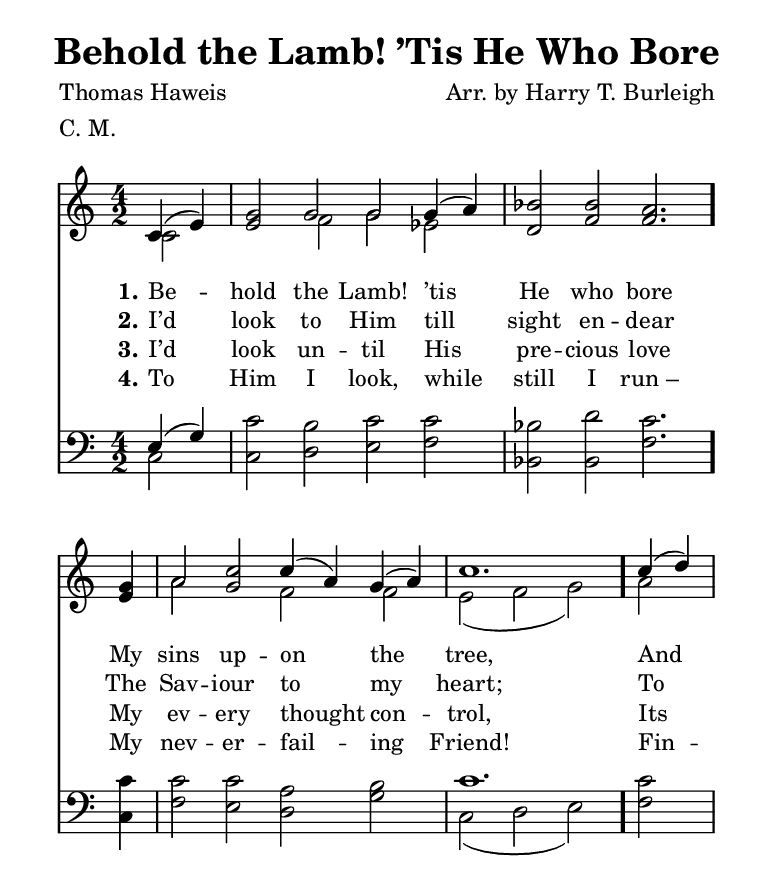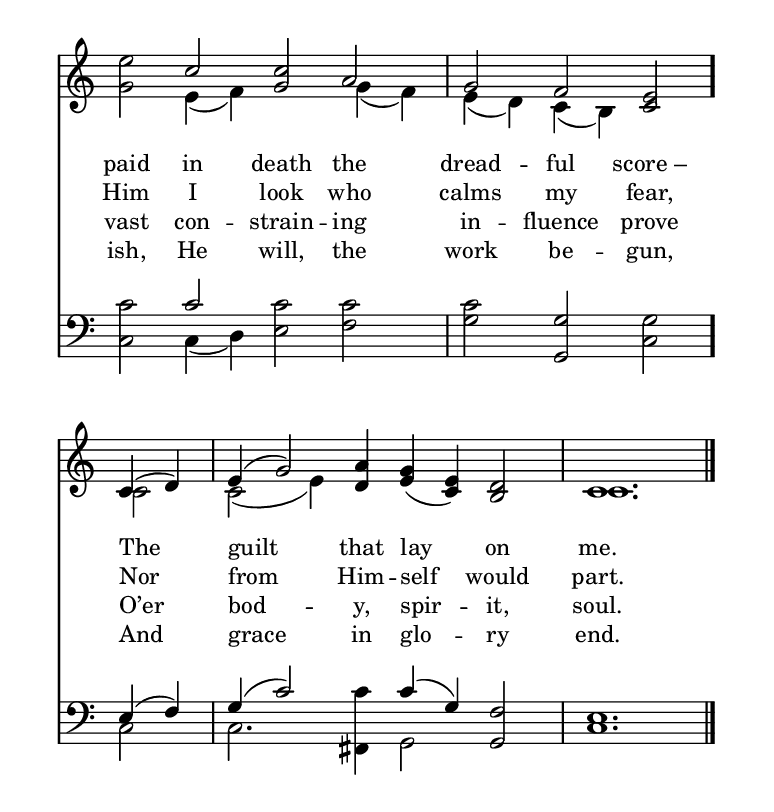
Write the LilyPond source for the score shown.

\include "common/global.ily"
\paper {
  \include "common/paper.ily"
  ragged-bottom = ##t
  ragged-last-bottom = ##t
  systems-per-page = 2

}

\header{
  %gospel
  hymnnumber = "61"
  title = "Behold the Lamb! ’Tis He Who Bore"
  tunename = "McKee" % see https://hymnary.org/tune/mckee
  meter = "C. M."
  poet = "Thomas Haweis" % see https://hymnary.org/text/behold_the_lamb_of_god_who_bore_thy_guil
  composer = "Arr. by Harry T. Burleigh" % see https://hymnary.org/tune/mckee
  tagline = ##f
}

% for fermata in MIDI
ta = { \tempo 2=80 }
tb = { \tempo 2=40 }

global = {
  \include "common/overrides.ily"
  \override Staff.TimeSignature.style = #'numbered
  \time 4/2
  \override Score.MetronomeMark.transparent = ##t % hide all fermata changes too
  \ta
  \key c \major
  \partial 2
  \autoBeamOff
}

notesSoprano = {
\global
\relative c' {

  { c4( e4) | g2 g2 g2 g4( a4) | bes2 bes2 a2. }
  { g4 | a2 c2 c4( a4) g4( a4) | c1. }
  { c4( d4) | e2 c2 c2 a2 | g2 f2 e2 }
%  { c4( d4) | e4( g4) a4 g4( e4) | d2 c1 } % this is how it looks in my probably-mismarked photocopy
  { c4( d4) | e4( g2) a4 g4( e4) d2 | c1. } % I changed the c1 to a c1. at the end to make it fit, and moved the barcheck

  \bar "|."

}
}

notesAlto = {
\global
\relative e' {

  { c2 | e2 f2 g2 ees2 | d2 f2 f2. }
  { e4 | a2 g2 f2 f2 | e2( f2 g2) }
  { a2 | g2 e4( f4) g2 g4( f4) | e4( d4) c4( b4) c2 }
  { c2 | c2( e4) d4 e4( c4) b2 | c1. }

}
}

notesTenor = {
\global
\relative a {

  { e4( g4) | c2 b2 c2 c2 | bes2 d2 c2. }
  { c4 | c2 c2 a2 b2 | c1. }
  { c2 | c2 c2 c2 c2 | c2 g2 g2 }
  { e4( f4) | g4( c2) c4 c4( g4) f2 | e1. }

}
}

notesBass = {
\global
\relative f {

  { c2 | c2 d2 e2 f2 | bes,2 bes2 f'2. }
  { c4 | f2 e2 d2 g2 | c,2( d2 e2) }
  { f2 | c2 c4( d4) e2 f2 | g2 g,2 c2 }
  { c2 | c2. fis,4 g2 g2 | c1. }

}
}

wordsA = \lyricmode {
\set stanza = "1."

Be -- hold the Lamb! ’tis He who bore \bar "."
My sins up -- on the tree, \bar "." \eogbreak
And paid in death the dread -- ful score_– \bar "."
The guilt that lay on me. \bar "." \eogbreak

}

wordsB = \lyricmode {
\set stanza = "2."

I’d look to Him till sight en -- dear
The Sav -- iour to my heart;
To Him I look who calms my fear,
Nor from Him -- self would part.

}

wordsC = \lyricmode {
\set stanza = "3."

I’d look un -- til His pre -- cious love
My ev -- ery thought con -- trol,
Its vast con -- strain -- ing in -- fluence prove
O’er bod -- y, spir -- it, soul.

}

wordsD = \lyricmode {
\set stanza = "4."

To Him I look, while still I run_–
My nev -- er -- fail -- ing Friend!
Fin -- ish, He will, the work be -- gun,
And grace in glo -- ry end.

}

\score {
  \context ChoirStaff <<
    \context Staff = upper <<
      \set Staff.autoBeaming = ##f
      \set ChoirStaff.systemStartDelimiter = #'SystemStartBar
      \set ChoirStaff.printPartCombineTexts = ##f
      \partcombine #'(2 . 11) \notesSoprano \notesAlto
      \context NullVoice = sopranos { \voiceOne << \notesSoprano >> }
      \context Lyrics = one   \lyricsto sopranos \wordsA
      \context Lyrics = two   \lyricsto sopranos \wordsB
      \context Lyrics = three \lyricsto sopranos \wordsC
      \context Lyrics = four  \lyricsto sopranos \wordsD
      %\context Lyrics = five  \lyricsto sopranos \wordsE
    >>
    \context Staff = men <<
      \set Staff.autoBeaming = ##f
      \clef bass
      \set ChoirStaff.printPartCombineTexts = ##f
      \partcombine #'(2 . 11) \notesTenor \notesBass
    >>
  >>
  \layout {
    \include "common/layout.ily"
  }
  #(cond ((ly:get-option 'eog-midi-permitted) #{ \midi{
    \include "common/midi.ily"
  } #}))
}

\version "2.19.49"  % necessary for upgrading to future LilyPond versions.

% vi:set et ts=2 sw=2 ai nocindent syntax=lilypond:
